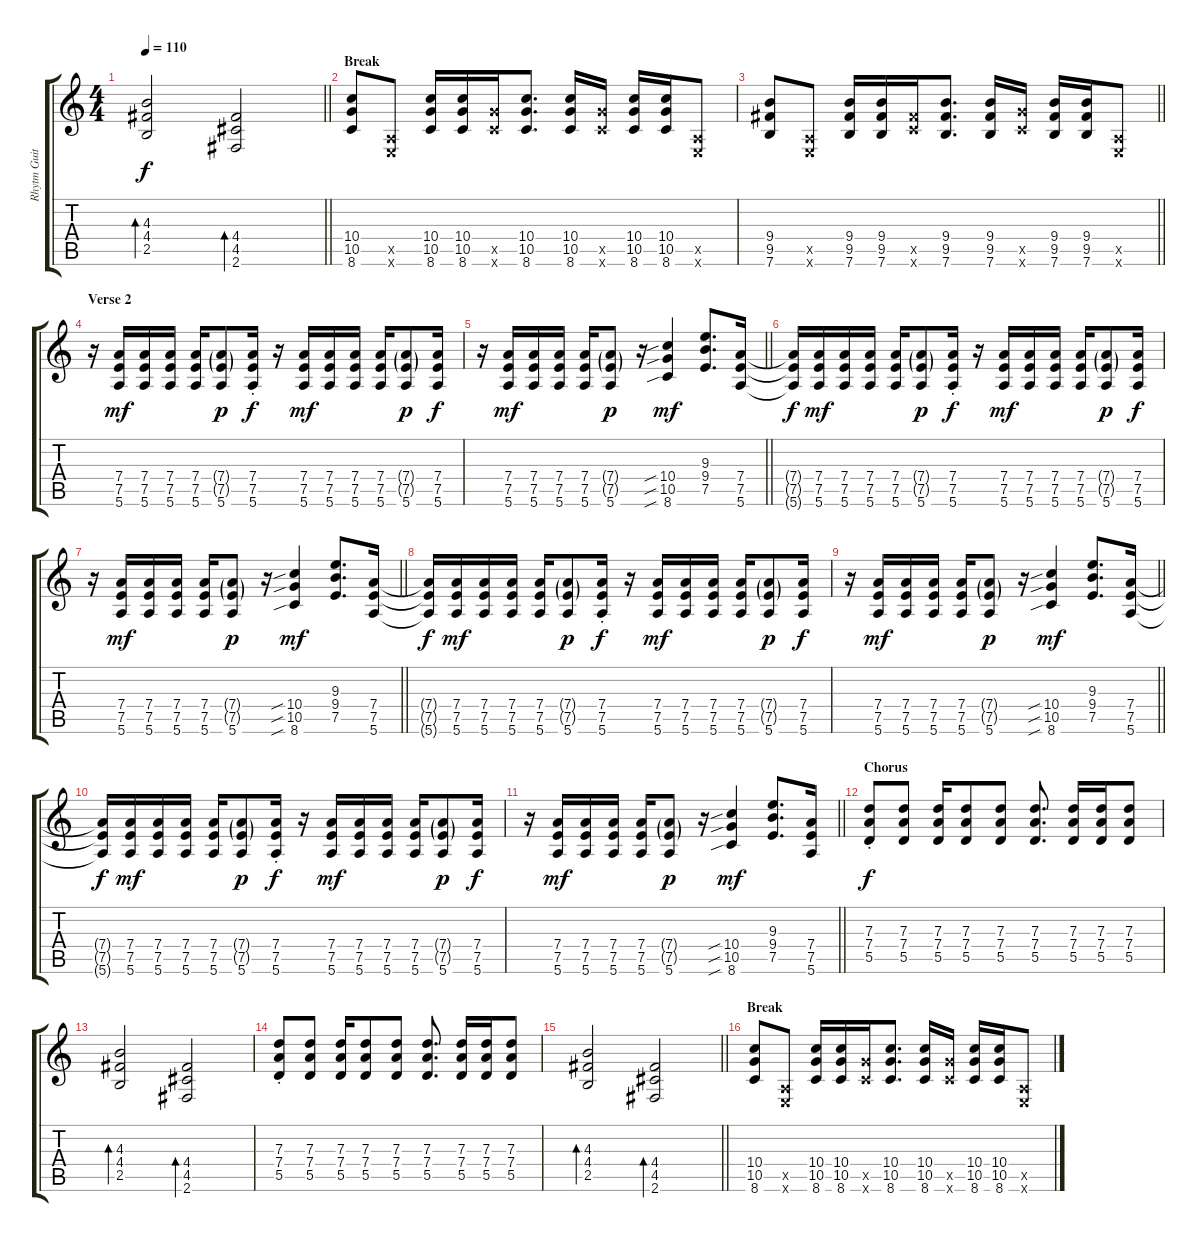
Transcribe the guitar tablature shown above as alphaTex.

\track ("Rhytm Guit" "Rhytm Guit") {instrument overdrivenguitar}
\staff {score tabs}
\tuning (E4 B3 G3 D3 A2 E2) {hide}
\ts (4 4)
\tempo 110
\clef g2
\barLineRight lightlight
\ks c
(4.3 4.4 2.5).2{bd 120 dy f} (4.4 4.5 2.6).2{bd 120} |
\section ("" "Break")
(10.4 10.5 8.6).8 (0.5{x} 0.6{x}).8 (10.4 10.5 8.6).16 (10.4 10.5 8.6).16 (10.5{x} 8.6{x}).16 (10.4 10.5 8.6).8{d} (10.4 10.5 8.6).16 (10.5{x} 8.6{x}).16 (10.4 10.5 8.6).16 (10.4 10.5 8.6).16 (0.5{x} 0.6{x}).8 |
\barLineRight lightlight
(9.4 9.5 7.6).8 (0.5{x} 0.6{x}).8 (9.4 9.5 7.6).16 (9.4 9.5 7.6).16 (9.5{x} 8.6{x}).16 (9.4 9.5 7.6).8{d} (9.4 9.5 7.6).16 (10.5{x} 8.6{x}).16 (9.4 9.5 7.6).16 (9.4 9.5 7.6).16 (0.5{x} 0.6{x}).8 |
\section ("" "Verse 2")
r.16 (7.4 7.5 5.6).16{dy mf} (7.4 7.5 5.6).16 (7.4 7.5 5.6).16 (7.4 7.5 5.6).16 (7.4{g} 7.5{g} 5.6).8{dy p} (7.4 7.5{st} 5.6).16{dy f} r.16 (7.4 7.5 5.6).16{dy mf} (7.4 7.5 5.6).16 (7.4 7.5 5.6).16 (7.4 7.5 5.6).16 (7.4{g} 7.5{g} 5.6).8{dy p} (7.4 7.5 5.6).16{dy f} |
\barLineRight lightlight
r.16 (7.4 7.5 5.6).16{dy mf} (7.4 7.5 5.6).16 (7.4 7.5 5.6).16 (7.4 7.5 5.6).16 (7.4{g} 7.5{g} 5.6).8{dy p} r.16 (10.4{sib} 10.5{sib} 8.6{sib}).4{dy mf} (9.3 9.4 7.5).8{d} (7.4 7.5 5.6).16 |
(7.4{t} 7.5{t} 5.6{t}).16{dy f} (7.4 7.5 5.6).16{dy mf} (7.4 7.5 5.6).16 (7.4 7.5 5.6).16 (7.4 7.5 5.6).16 (7.4{g} 7.5{g} 5.6).8{dy p} (7.4 7.5{st} 5.6).16{dy f} r.16 (7.4 7.5 5.6).16{dy mf} (7.4 7.5 5.6).16 (7.4 7.5 5.6).16 (7.4 7.5 5.6).16 (7.4{g} 7.5{g} 5.6).8{dy p} (7.4 7.5 5.6).16{dy f} |
\barLineRight lightlight
r.16 (7.4 7.5 5.6).16{dy mf} (7.4 7.5 5.6).16 (7.4 7.5 5.6).16 (7.4 7.5 5.6).16 (7.4{g} 7.5{g} 5.6).8{dy p} r.16 (10.4{sib} 10.5{sib} 8.6{sib}).4{dy mf} (9.3 9.4 7.5).8{d} (7.4 7.5 5.6).16 |
(7.4{t} 7.5{t} 5.6{t}).16{dy f} (7.4 7.5 5.6).16{dy mf} (7.4 7.5 5.6).16 (7.4 7.5 5.6).16 (7.4 7.5 5.6).16 (7.4{g} 7.5{g} 5.6).8{dy p} (7.4 7.5{st} 5.6).16{dy f} r.16 (7.4 7.5 5.6).16{dy mf} (7.4 7.5 5.6).16 (7.4 7.5 5.6).16 (7.4 7.5 5.6).16 (7.4{g} 7.5{g} 5.6).8{dy p} (7.4 7.5 5.6).16{dy f} |
\barLineRight lightlight
r.16 (7.4 7.5 5.6).16{dy mf} (7.4 7.5 5.6).16 (7.4 7.5 5.6).16 (7.4 7.5 5.6).16 (7.4{g} 7.5{g} 5.6).8{dy p} r.16 (10.4{sib} 10.5{sib} 8.6{sib}).4{dy mf} (9.3 9.4 7.5).8{d} (7.4 7.5 5.6).16 |
(7.4{t} 7.5{t} 5.6{t}).16{dy f} (7.4 7.5 5.6).16{dy mf} (7.4 7.5 5.6).16 (7.4 7.5 5.6).16 (7.4 7.5 5.6).16 (7.4{g} 7.5{g} 5.6).8{dy p} (7.4 7.5{st} 5.6).16{dy f} r.16 (7.4 7.5 5.6).16{dy mf} (7.4 7.5 5.6).16 (7.4 7.5 5.6).16 (7.4 7.5 5.6).16 (7.4{g} 7.5{g} 5.6).8{dy p} (7.4 7.5 5.6).16{dy f} |
\barLineRight lightlight
r.16 (7.4 7.5 5.6).16{dy mf} (7.4 7.5 5.6).16 (7.4 7.5 5.6).16 (7.4 7.5 5.6).16 (7.4{g} 7.5{g} 5.6).8{dy p} r.16 (10.4{sib} 10.5{sib} 8.6{sib}).4{dy mf} (9.3 9.4 7.5).8{d} (7.4 7.5 5.6).16 |
\section ("" "Chorus")
(7.3{st} 7.4{st} 5.5{st}).8{dy f} (7.3 7.4 5.5).8 (7.3 7.4 5.5).16 (7.3 7.4 5.5).8 (7.3 7.4 5.5).8 (7.3 7.4 5.5).8{d} (7.3 7.4 5.5).16 (7.3 7.4 5.5).16 (7.3 7.4 5.5).8 |
(4.3 4.4 2.5).2{bd 120} (4.4 4.5 2.6).2{bd 120} |
(7.3{st} 7.4{st} 5.5{st}).8 (7.3 7.4 5.5).8 (7.3 7.4 5.5).16 (7.3 7.4 5.5).8 (7.3 7.4 5.5).8 (7.3 7.4 5.5).8{d} (7.3 7.4 5.5).16 (7.3 7.4 5.5).16 (7.3 7.4 5.5).8 |
\barLineRight lightlight
(4.3 4.4 2.5).2{bd 120} (4.4 4.5 2.6).2{bd 120} |
\section ("" "Break")
(10.4 10.5 8.6).8 (0.5{x} 0.6{x}).8 (10.4 10.5 8.6).16 (10.4 10.5 8.6).16 (10.5{x} 8.6{x}).16 (10.4 10.5 8.6).8{d} (10.4 10.5 8.6).16 (10.5{x} 8.6{x}).16 (10.4 10.5 8.6).16 (10.4 10.5 8.6).16 (0.5{x} 0.6{x}).8
